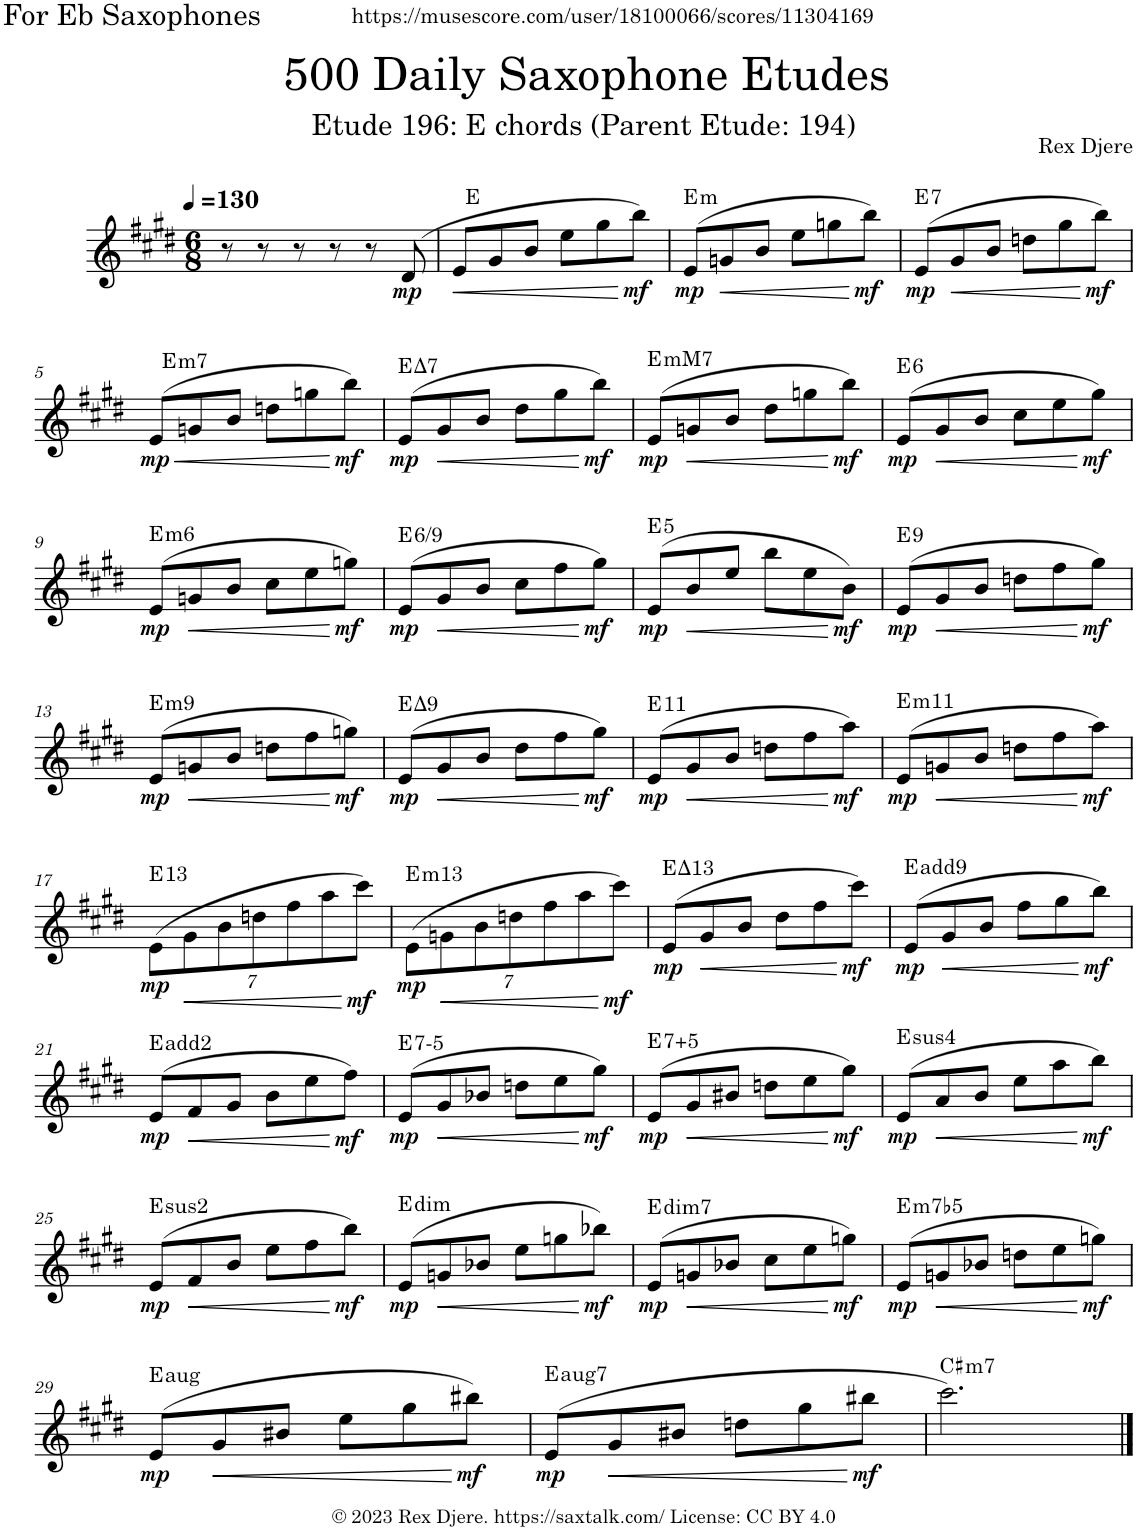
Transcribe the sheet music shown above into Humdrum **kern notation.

**kern	**dynam	**harte
*part1	*part1	*part1
*staff1	*staff1	*
*I"Alto Saxophone	*	*
*I'A. Sax.	*	*
*clefG2	*	*
*Trd5c9	*	*
*k[f#c#g#d#]	*	*
*M6/8	*	*
*MM130	*	*
=1	=1	=1
8r	.	.
8r	.	.
8r	.	.
8r	.	.
8r	.	.
!	!LO:DY:b	!
(8d#/	mp	.
=2	=2	=2
!	!LO:HP:b	!
8e/L	<	E:maj
8g#/	.	.
8b/J	.	.
8ee\L	.	.
8gg#\	.	.
!	!LO:DY:n=1:b	!
8bb\J)	[ mf	.
=3	=3	=3
!	!LO:DY:b	!LO:H:kt=m
(8e/L	mp	E:min
!	!LO:HP:b	!
8gn/	<	.
8b/J	.	.
8ee\L	.	.
8ggn\	.	.
!	!LO:DY:n=1:b	!
8bb\J)	[ mf	.
=4	=4	=4
!	!LO:DY:b	!LO:H:kt=7
(8e/L	mp	E:7
!	!LO:HP:b	!
8g#/	<	.
8b/J	.	.
8ddn\L	.	.
8gg#\	.	.
!	!LO:DY:n=1:b	!
8bb\J)	[ mf	.
!!LO:LB:g=z
=5	=5	=5
!	!LO:HP:b	!
!	!LO:DY:n=1:b	!LO:H:kt=m7
(8e/L	< mp	E:min7
8gn/	.	.
8b/J	.	.
8ddn\L	.	.
8ggn\	.	.
!	!LO:DY:n=2:b	!
8bb\J)	[ mf	.
=6	=6	=6
!	!LO:DY:b	!LO:H:kt=7
(8e/L	mp	E:maj7
!	!LO:HP:b	!
8g#/	<	.
8b/J	.	.
8dd#\L	.	.
8gg#\	.	.
!	!LO:DY:n=1:b	!
8bb\J)	[ mf	.
=7	=7	=7
!	!LO:DY:b	!LO:H:kt=mM7
(8e/L	mp	E:minmaj7
!	!LO:HP:b	!
8gn/	<	.
8b/J	.	.
8dd#\L	.	.
8ggn\	.	.
!	!LO:DY:n=1:b	!
8bb\J)	[ mf	.
=8	=8	=8
!	!LO:DY:b	!LO:H:kt=6
(8e/L	mp	E:maj6
!	!LO:HP:b	!
8g#/	<	.
8b/J	.	.
8cc#\L	.	.
8ee\	.	.
!	!LO:DY:n=1:b	!
8gg#\J)	[ mf	.
!!LO:LB:g=z
=9	=9	=9
!	!LO:DY:b	!LO:H:kt=m6
(8e/L	mp	E:min6
!	!LO:HP:b	!
8gn/	<	.
8b/J	.	.
8cc#\L	.	.
8ee\	.	.
!	!LO:DY:n=1:b	!
8ggn\J)	[ mf	.
=10	=10	=10
!	!LO:DY:b	!LO:H:kt=/6
(8e/L	mp	E:maj6(9)
!	!LO:HP:b	!
8g#/	<	.
8b/J	.	.
8cc#\L	.	.
8ff#\	.	.
!	!LO:DY:n=1:b	!
8gg#\J)	[ mf	.
=11	=11	=11
!	!LO:DY:b	!LO:H:kt=5
(8e/L	mp	E:(1,5)
!	!LO:HP:b	!
8b/	<	.
8ee/J	.	.
8bb\L	.	.
8ee\	.	.
!	!LO:DY:n=1:b	!
8b\J)	[ mf	.
=12	=12	=12
!	!LO:DY:b	!LO:H:kt=9
(8e/L	mp	E:9
!	!LO:HP:b	!
8g#/	<	.
8b/J	.	.
8ddn\L	.	.
8ff#\	.	.
!	!LO:DY:n=1:b	!
8gg#\J)	[ mf	.
!!LO:LB:g=z
=13	=13	=13
!	!LO:DY:b	!LO:H:kt=m9
(8e/L	mp	E:min9
!	!LO:HP:b	!
8gn/	<	.
8b/J	.	.
8ddn\L	.	.
8ff#\	.	.
!	!LO:DY:n=1:b	!
8ggn\J)	[ mf	.
=14	=14	=14
!	!LO:DY:b	!LO:H:kt=9
(8e/L	mp	E:maj9
!	!LO:HP:b	!
8g#/	<	.
8b/J	.	.
8dd#\L	.	.
8ff#\	.	.
!	!LO:DY:n=1:b	!
8gg#\J)	[ mf	.
=15	=15	=15
!	!LO:DY:b	!LO:H:kt=11
(8e/L	mp	E:9(11)
!	!LO:HP:b	!
8g#/	<	.
8b/J	.	.
8ddn\L	.	.
8ff#\	.	.
!	!LO:DY:n=1:b	!
8aa\J)	[ mf	.
=16	=16	=16
!	!LO:DY:b	!LO:H:kt=m11
(8e/L	mp	E:min9(11)
!	!LO:HP:b	!
8gn/	<	.
8b/J	.	.
8ddn\L	.	.
8ff#\	.	.
!	!LO:DY:n=1:b	!
8aa\J)	[ mf	.
!!LO:LB:g=z
=17	=17	=17
*Xbrackettup	*	*
!	!LO:DY:b	!LO:H:kt=13
(28%3e\L	mp	E:9(11,13)
!	!LO:HP:b	!
28%3g#\	<	.
28%3b\	.	.
28%3ddn\	.	.
28%3ff#\	.	.
28%3aa\	.	.
!	!LO:DY:n=1:b	!
28%3ccc#\J)	[ mf	.
=18	=18	=18
!	!LO:DY:b	!LO:H:kt=m13
(28%3e\L	mp	E:min9(11,13)
!	!LO:HP:b	!
28%3gn\	<	.
28%3b\	.	.
28%3ddn\	.	.
28%3ff#\	.	.
28%3aa\	.	.
!	!LO:DY:n=1:b	!
28%3ccc#\J)	[ mf	.
=19	=19	=19
!	!LO:DY:b	!LO:H:kt=13
(8e/L	mp	E:maj9(11,13)
!	!LO:HP:b	!
8g#/	<	.
8b/J	.	.
8dd#\L	.	.
8ff#\	.	.
!	!LO:DY:n=1:b	!
8ccc#\J)	[ mf	.
=20	=20	=20
!	!LO:DY:b	!
(8e/L	mp	E:maj(9)
!	!LO:HP:b	!
8g#/	<	.
8b/J	.	.
8ff#\L	.	.
8gg#\	.	.
!	!LO:DY:n=1:b	!
8bb\J)	[ mf	.
!!LO:LB:g=z
=21	=21	=21
!	!LO:DY:b	!
(8e/L	mp	E:maj(2)
!	!LO:HP:b	!
8f#/	<	.
8g#/J	.	.
8b\L	.	.
8ee\	.	.
!	!LO:DY:n=1:b	!
8ff#\J)	[ mf	.
=22	=22	=22
!	!LO:DY:b	!LO:H:kt=7
(8e/L	mp	E:(3,b5,b7)
!	!LO:HP:b	!
8g#/	<	.
8b-X/J	.	.
8ddn\L	.	.
8ee\	.	.
!	!LO:DY:n=1:b	!
8gg#\J)	[ mf	.
=23	=23	=23
!	!LO:DY:b	!LO:H:kt=7
(8e/L	mp	E:(3,#5,b7)
!	!LO:HP:b	!
8g#/	<	.
8b#X/J	.	.
8ddn\L	.	.
8ee\	.	.
!	!LO:DY:n=1:b	!
8gg#\J)	[ mf	.
=24	=24	=24
!	!LO:DY:b	!LO:H:kt=4
(8e/L	mp	E:sus4
!	!LO:HP:b	!
8a/	<	.
8b/J	.	.
8ee\L	.	.
8aa\	.	.
!	!LO:DY:n=1:b	!
8bb\J)	[ mf	.
!!LO:LB:g=z
=25	=25	=25
!	!LO:DY:b	!LO:H:kt=2
(8e/L	mp	E:(1,2,5)
!	!LO:HP:b	!
8f#/	<	.
8b/J	.	.
8ee\L	.	.
8ff#\	.	.
!	!LO:DY:n=1:b	!
8bb\J)	[ mf	.
=26	=26	=26
!	!LO:DY:b	!LO:H:kt=dim
(8e/L	mp	E:dim
!	!LO:HP:b	!
8gn/	<	.
8b-X/J	.	.
8ee\L	.	.
8ggn\	.	.
!	!LO:DY:n=1:b	!
8bb-X\J)	[ mf	.
=27	=27	=27
!	!LO:DY:b	!LO:H:kt=dim7
(8e/L	mp	E:dim7
!	!LO:HP:b	!
8gn/	<	.
8b-X/J	.	.
8cc#\L	.	.
8ee\	.	.
!	!LO:DY:n=1:b	!
8ggn\J)	[ mf	.
=28	=28	=28
!	!LO:DY:b	!LO:H:kt=m7b5
(8e/L	mp	E:hdim7
!	!LO:HP:b	!
8gn/	<	.
8b-X/J	.	.
8ddn\L	.	.
8ee\	.	.
!	!LO:DY:n=1:b	!
8ggn\J)	[ mf	.
!!LO:LB:g=z
=29	=29	=29
!	!LO:DY:b	!LO:H:kt=aug
(8e/L	mp	E:aug
!	!LO:HP:b	!
8g#/	<	.
8b#X/J	.	.
8ee\L	.	.
8gg#\	.	.
!	!LO:DY:n=1:b	!
8bb#X\J)	[ mf	.
=30	=30	=30
!	!LO:DY:b	!LO:H:kt=aug7
(8e/L	mp	E:aug(b7)
!	!LO:HP:b	!
8g#/	<	.
8b#X/J	.	.
8ddn\L	.	.
8gg#\	.	.
!	!LO:DY:n=1:b	!
8bb#X\J	[ mf	.
=31	=31	=31
!	!	!LO:H:kt=m7
2.ccc#\)	.	C#:min7
==	==	==
*-	*-	*-
